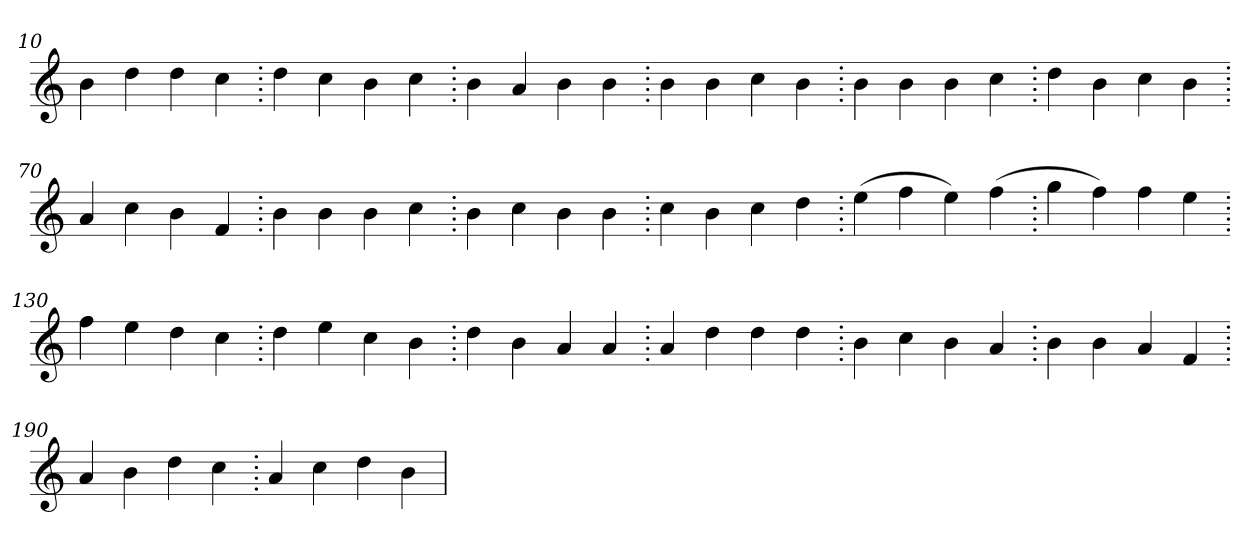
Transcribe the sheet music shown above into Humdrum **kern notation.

**kern
*part1
*staff1
*clefG2
=10.
4b
4dd
4dd
4cc
=20.
4dd
4cc
4b
4cc
=30.
4b
4a
4b
4b
=40.
4b
4b
4cc
4b
=50.
4b
4b
4b
4cc
=60.
4dd
4b
4cc
4b
=70.
4a
4cc
4b
4f
=80.
4b
4b
4b
4cc
=90.
4b
4cc
4b
4b
=100.
4cc
4b
4cc
4dd
=110.
(>4ee
4ff
4ee)
(>4ff
=120.
4gg
4ff)
4ff
4ee
=130.
4ff
4ee
4dd
4cc
=140.
4dd
4ee
4cc
4b
=150.
4dd
4b
4a
4a
=160.
4a
4dd
4dd
4dd
=170.
4b
4cc
4b
4a
=180.
4b
4b
4a
4f
=190.
4a
4b
4dd
4cc
=200.
4a
4cc
4dd
4b
=
*-
